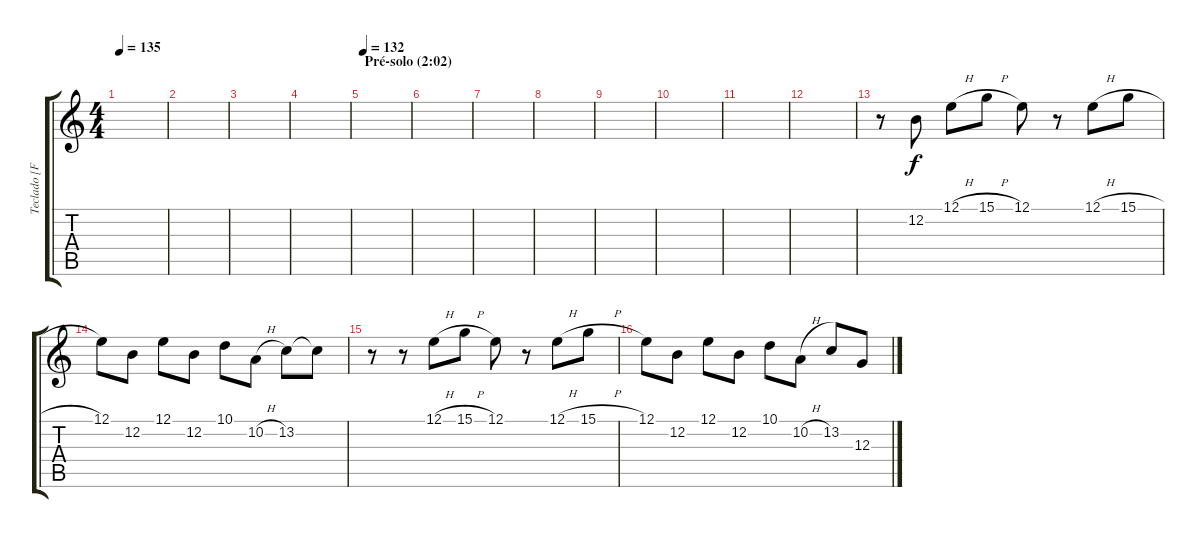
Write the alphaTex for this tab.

\track ("Teclado [Fábio Ribeiro]" "Teclado [F") {instrument lead3calliope}
\staff {score tabs}
\tuning (E4 B3 G3 D3 A2 E2) {hide}
\ts (4 4)
\tempo 135
\clef g2
\ks c
|
|
|
|
\section ("" "Pré-solo (2:02)")
\tempo 132
|
|
|
|
|
|
|
|
r.8 12.2.8 12.1{h}.8 15.1{h}.8 12.1.8 r.8 12.1{h}.8 15.1{h}.8 |
12.1.8 12.2.8 12.1.8 12.2.8 10.1.8 10.2{h}.8 13.2.8 13.2{t}.8 |
r.8 r.8 12.1{h}.8 15.1{h}.8 12.1.8 r.8 12.1{h}.8 15.1{h}.8 |
12.1.8 12.2.8 12.1.8 12.2.8 10.1.8 10.2{h}.8 13.2.8 12.3.8
